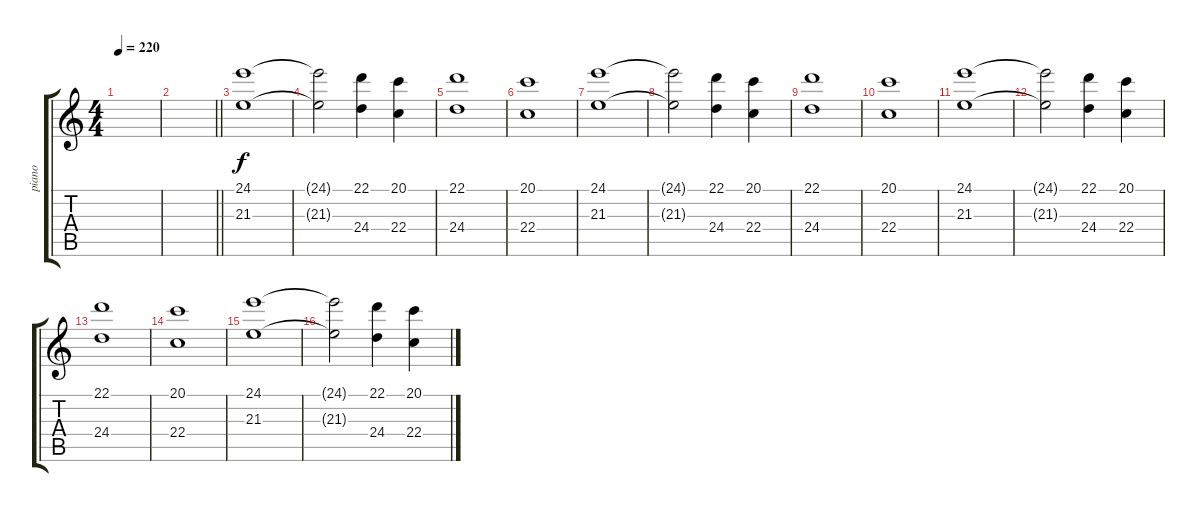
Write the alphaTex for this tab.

\track ("piano" "piano") {instrument acousticgrandpiano}
\staff {score tabs}
\tuning (E4 B3 G3 D3 A2 E2) {hide}
\ts (4 4)
\tempo 220
\clef g2
\ks c
|
\barLineRight lightlight
|
(24.1 21.3).1{instrument rockorgan} |
(24.1{t} 21.3{t}).2 (22.1 24.4).4 (20.1 22.4).4 |
(22.1 24.4).1 |
(20.1 22.4).1 |
(24.1 21.3).1 |
(24.1{t} 21.3{t}).2 (22.1 24.4).4 (20.1 22.4).4 |
(22.1 24.4).1 |
(20.1 22.4).1 |
(24.1 21.3).1 |
(24.1{t} 21.3{t}).2 (22.1 24.4).4 (20.1 22.4).4 |
(22.1 24.4).1 |
(20.1 22.4).1 |
(24.1 21.3).1 |
(24.1{t} 21.3{t}).2 (22.1 24.4).4 (20.1 22.4).4
